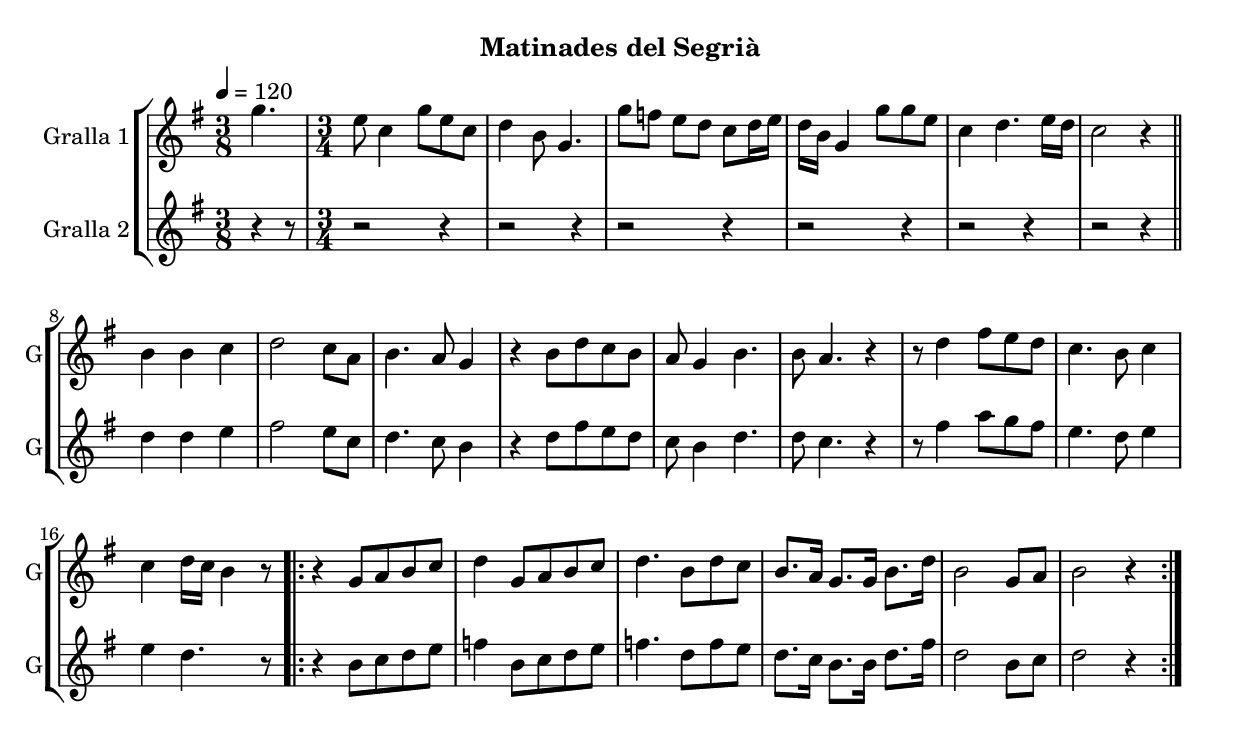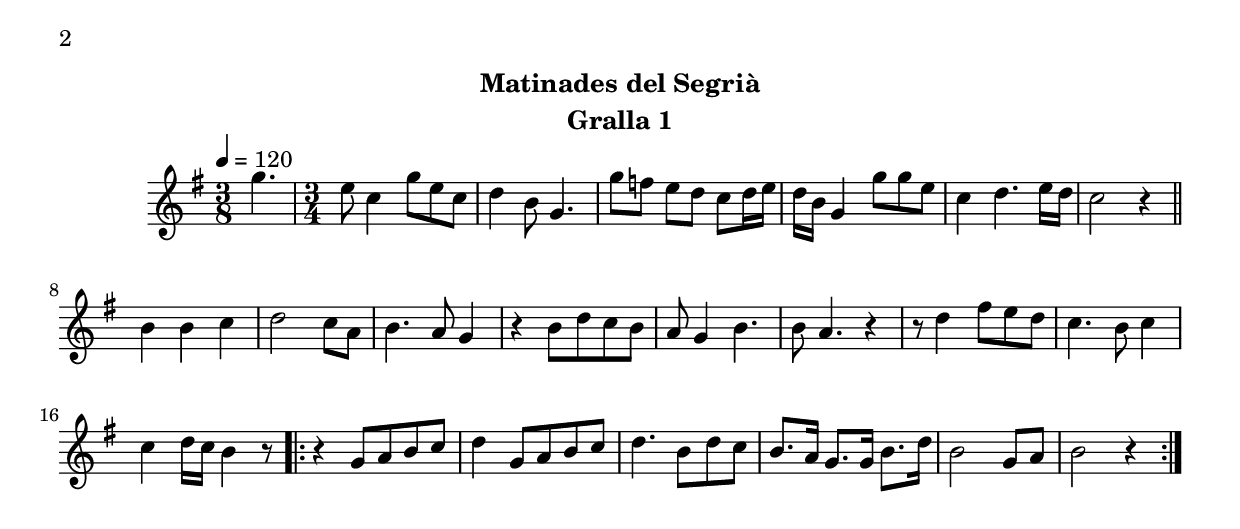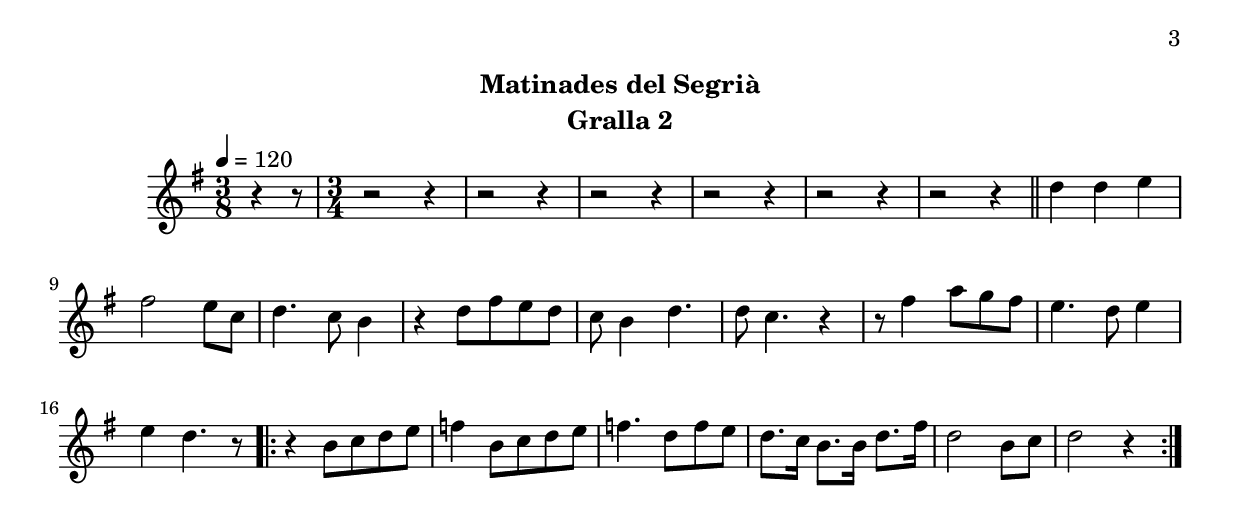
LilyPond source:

\version "2.16.0"

\header {
  dedication=""
  title="  "
  subtitle="Matinades del Segrià"
  subsubtitle=""
  poet=""
  meter=""
  piece=""
  composer=""
  arranger=""
  opus=""
  instrument=""
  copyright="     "
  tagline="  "
}

liniaroAa =
\relative g''
{
  \tempo 4=120
  \clef treble
  \key g \major
  \time 3/8
  g4.  |
  \time 3/4   e8 c4 g'8 e c  |
  d4 b8 g4.  |
  g'8 f e d c d16 e  |
  %05
  d16 b g4 g'8 g e  |
  c4 d4. e16 d  |
  c2 r4  \bar "||"
  b4 b c  |
  d2 c8 a  |
  %10
  b4. a8 g4  |
  r4 b8 d c b  |
  a8 g4 b4.  |
  b8 a4. r4  |
  r8 d4 fis8 e d  |
  %15
  c4. b8 c4  |
  c4 d16 c b4 r8  |
  \repeat volta 2 { r4 g8 a b c  |
  d4 g,8 a b c  |
  d4. b8 d c  |
  %20
  b8. a16 g8. g16 b8. d16  |
  b2 g8 a  |
  b2 r4  | }
}

liniaroAb =
\relative d''
{
  \tempo 4=120
  \clef treble
  \key g \major
  \time 3/8
  r4 r8  |
  \time 3/4   r2 r4  |
  r2 r4  |
  r2 r4  |
  %05
  r2 r4  |
  r2 r4  |
  r2 r4  \bar "||"
  d4 d e  |
  fis2 e8 c  |
  %10
  d4. c8 b4  |
  r4 d8 fis e d  |
  c8 b4 d4.  |
  d8 c4. r4  |
  r8 fis4 a8 g fis  |
  %15
  e4. d8 e4  |
  e4 d4. r8  |
  \repeat volta 2 { r4 b8 c d e  |
  f4 b,8 c d e  |
  f4. d8 f e  |
  %20
  d8. c16 b8. b16 d8. fis16  |
  d2 b8 c  |
  d2 r4  | }
}

\bookpart {
  \score {
    \new StaffGroup {
      \override Score.RehearsalMark #'self-alignment-X = #LEFT
      <<
        \new Staff \with {instrumentName = #"Gralla 1" shortInstrumentName = #"G"} \liniaroAa
        \new Staff \with {instrumentName = #"Gralla 2" shortInstrumentName = #"G"} \liniaroAb
      >>
    }
    \layout {}
  }\score { \unfoldRepeats
    \new StaffGroup {
      \override Score.RehearsalMark #'self-alignment-X = #LEFT
      <<
        \new Staff \with {instrumentName = #"Gralla 1" shortInstrumentName = #"G"} \liniaroAa
        \new Staff \with {instrumentName = #"Gralla 2" shortInstrumentName = #"G"} \liniaroAb
      >>
    }
    \midi {}
  }
}

\bookpart {
  \header {instrument="Gralla 1"}
  \score {
    \new StaffGroup {
      \override Score.RehearsalMark #'self-alignment-X = #LEFT
      <<
        \new Staff \liniaroAa
      >>
    }
    \layout {}
  }\score { \unfoldRepeats
    \new StaffGroup {
      \override Score.RehearsalMark #'self-alignment-X = #LEFT
      <<
        \new Staff \liniaroAa
      >>
    }
    \midi {}
  }
}

\bookpart {
  \header {instrument="Gralla 2"}
  \score {
    \new StaffGroup {
      \override Score.RehearsalMark #'self-alignment-X = #LEFT
      <<
        \new Staff \liniaroAb
      >>
    }
    \layout {}
  }\score { \unfoldRepeats
    \new StaffGroup {
      \override Score.RehearsalMark #'self-alignment-X = #LEFT
      <<
        \new Staff \liniaroAb
      >>
    }
    \midi {}
  }
}

